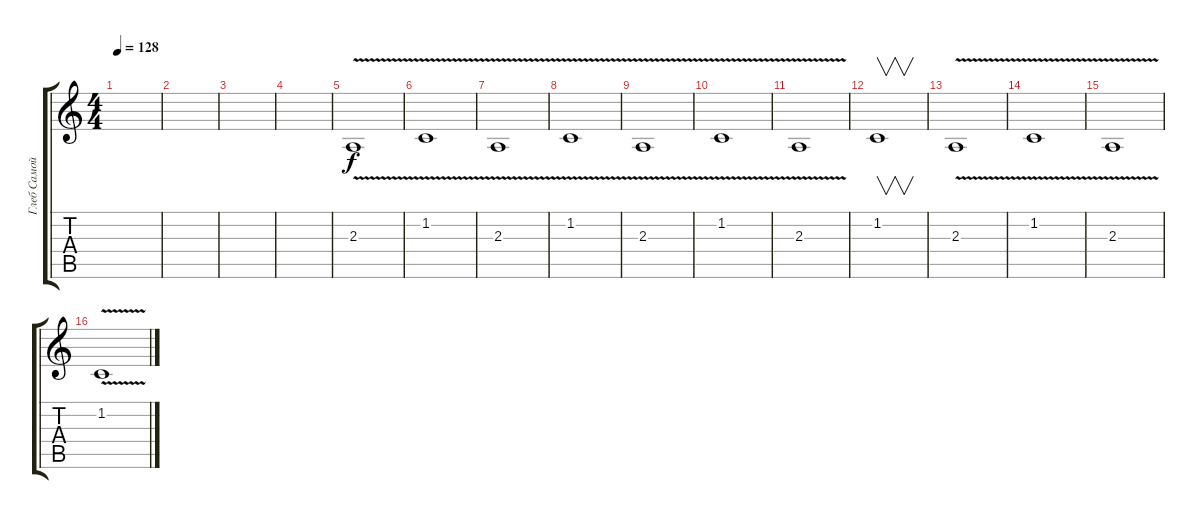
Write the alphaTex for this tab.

\track ("Глеб Самойлов (клавишные)" "Глеб Самой") {instrument rockorgan}
\staff {score tabs}
\tuning (E4 B3 G3 D3 A2 E2) {hide}
\ts (4 4)
\tempo 128
\clef g2
\ks c
|
|
|
|
2.3{v}.1 |
1.2{v}.1 |
2.3{v}.1 |
1.2{v}.1 |
2.3{v}.1 |
1.2{v}.1 |
2.3{v}.1 |
1.2.1{v} |
2.3{v}.1 |
1.2{v}.1 |
2.3{v}.1 |
1.2{v}.1
